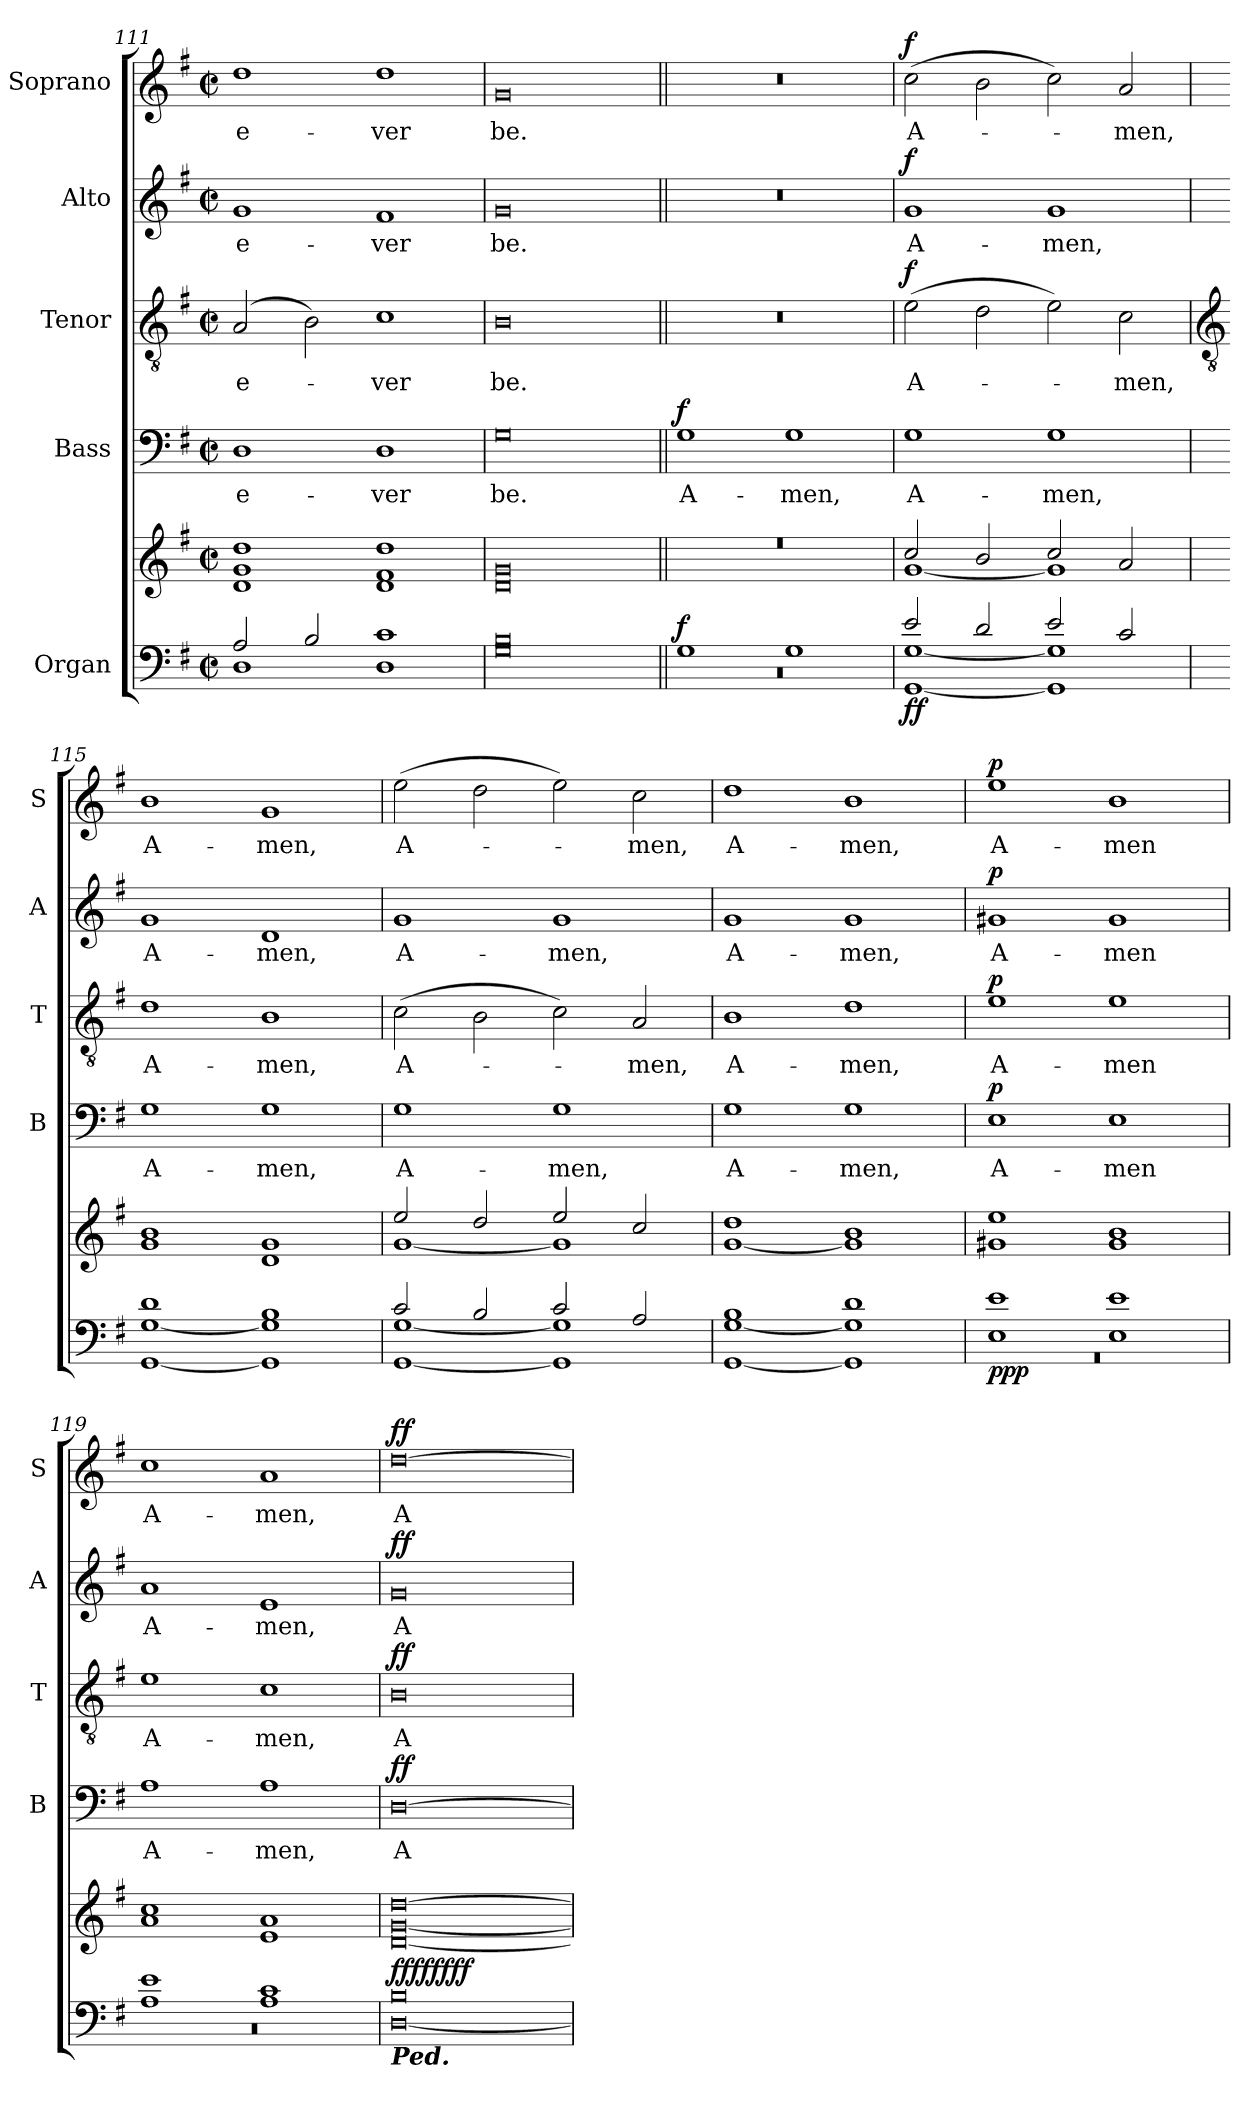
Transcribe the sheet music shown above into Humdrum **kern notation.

**kern	**kern	**dynam	**kern	**text	**dynam	**kern	**text	**dynam	**kern	**text	**dynam	**kern	**text	**dynam
*part5	*part5	*part5	*part4	*part4	*part4	*part3	*part3	*part3	*part2	*part2	*part2	*part1	*part1	*part1
*staff6	*staff5	*staff5/6	*staff4	*staff4	*staff4	*staff3	*staff3	*staff3	*staff2	*staff2	*staff2	*staff1	*staff1	*staff1
*I"Organ	*	*	*I"Bass	*	*	*I"Tenor	*	*	*I"Alto	*	*	*I"Soprano	*	*
*	*	*	*I'B	*	*	*I'T	*	*	*I'A	*	*	*I'S	*	*
*clefF4	*clefG2	*	*clefF4	*	*	*clefGv2	*	*	*clefG2	*	*	*clefG2	*	*
*k[f#]	*k[f#]	*	*k[f#]	*	*	*k[f#]	*	*	*k[f#]	*	*	*k[f#]	*	*
*G:	*G:	*	*G:	*	*	*G:	*	*	*G:	*	*	*G:	*	*
*M4/2	*M4/2	*	*M4/2	*	*	*M4/2	*	*	*M4/2	*	*	*M4/2	*	*
*met(c|)	*met(c|)	*	*met(c|)	*	*	*met(c|)	*	*	*met(c|)	*	*	*met(c|)	*	*
=111	=111	=111	=111	=111	=111	=111	=111	=111	=111	=111	=111	=111	=111	=111
*^	*^	*	*	*	*	*	*	*	*	*	*	*	*	*
!	!	!	!	!	!	!LO:LY:b	!	!	!LO:LY:b	!	!	!LO:LY:b	!	!	!LO:LY:b	!
2A/	1D\	1dd/	1d\ 1g\	.	1D	e-	.	(<2A	e-	.	1g	e-	.	1dd	e-	.
2B/	.	.	.	.	.	.	.	2B)	.	.	.	.	.	.	.	.
!	!	!	!	!	!	!LO:LY:b	!	!	!LO:LY:b	!	!	!LO:LY:b	!	!	!LO:LY:b	!
1c/	1D\	1dd/	1d\ 1f#\	.	1D	-ver	.	1c	ver	.	1f#	-ver	.	1dd	-ver	.
=112	=112	=112	=112	=112	=112	=112	=112	=112	=112	=112	=112	=112	=112	=112	=112	=112
!	!	!	!	!	!	!LO:LY:b	!	!	!LO:LY:b	!	!	!LO:LY:b	!	!	!LO:LY:b	!
0B/	0G\	0g/	0d\	.	0G	be.	.	0B	be.	.	0g	be.	.	0g	be.	.
=113||	=113||	=113||	=113||	=113||	=113||	=113||	=113||	=113||	=113||	=113||	=113||	=113||	=113||	=113||	=113||	=113||
!	!	!	!	!LO:DY:a=2	!	!LO:LY:b	!LO:DY:b	!	!	!	!	!	!	!	!	!
1G/	0r	0r	0ryy	f	1G	A-	f	0r	.	.	0r	.	.	0r	.	.
!	!	!	!	!	!	!LO:LY:b	!	!	!	!	!	!	!	!	!	!
1G/	.	.	.	.	1G	-men,	.	.	.	.	.	.	.	.	.	.
=114	=114	=114	=114	=114	=114	=114	=114	=114	=114	=114	=114	=114	=114	=114	=114	=114
!	!	!	!	!LO:DY:b=2	!	!LO:LY:b	!	!	!LO:LY:b	!	!	!LO:LY:b	!	!	!LO:LY:b	!
!	!	!	!	!LO:DY:n=1:b	!	!	!	!	!	!LO:DY:b	!	!	!LO:DY:b	!	!	!LO:DY:b
2e/	[1GG\ [1G\	2cc/	[1g\	f f	1G	A-	.	(>2e	A-	f	1g	A-	f	(>2cc	A-	f
2d/	.	2b/	.	.	.	.	.	2d	.	.	.	.	.	2b	.	.
!	!	!	!	!	!	!LO:LY:b	!	!	!	!	!	!LO:LY:b	!	!	!	!
2e/	1GG\] 1G\]	2cc/	1g\]	.	1G	-men,	.	2e)	.	.	1g	-men,	.	2cc)	.	.
!	!	!	!	!	!	!	!	!	!LO:LY:b	!	!	!	!	!	!LO:LY:b	!
2c/	.	2a/	.	.	.	.	.	2c	men,	.	.	.	.	2a	men,	.
!!LO:LB:g=z
=115	=115	=115	=115	=115	=115	=115	=115	=115	=115	=115	=115	=115	=115	=115	=115	=115
*	*	*	*	*	*	*	*	*clefGv2	*	*	*	*	*	*	*	*
!	!	!	!	!	!	!LO:LY:b	!	!	!LO:LY:b	!	!	!LO:LY:b	!	!	!LO:LY:b	!
1d/	[1GG\ [1G\	1b/	1g\	.	1G	A-	.	1d	A-	.	1g	A-	.	1b	A-	.
!	!	!	!	!	!	!LO:LY:b	!	!	!LO:LY:b	!	!	!LO:LY:b	!	!	!LO:LY:b	!
1B/	1GG\] 1G\]	1g/	1d\	.	1G	-men,	.	1B	-men,	.	1d	-men,	.	1g	-men,	.
=116	=116	=116	=116	=116	=116	=116	=116	=116	=116	=116	=116	=116	=116	=116	=116	=116
!	!	!	!	!	!	!LO:LY:b	!	!	!LO:LY:b	!	!	!LO:LY:b	!	!	!LO:LY:b	!
2c/	[1GG\ [1G\	2ee/	[1g\	.	1G	A-	.	(>2c	A-	.	1g	A-	.	(>2ee	A-	.
2B/	.	2dd/	.	.	.	.	.	2B	.	.	.	.	.	2dd	.	.
!	!	!	!	!	!	!LO:LY:b	!	!	!	!	!	!LO:LY:b	!	!	!	!
2c/	1GG\] 1G\]	2ee/	1g\]	.	1G	-men,	.	2c)	.	.	1g	-men,	.	2ee)	.	.
!	!	!	!	!	!	!	!	!	!LO:LY:b	!	!	!	!	!	!LO:LY:b	!
2A/	.	2cc/	.	.	.	.	.	2A	men,	.	.	.	.	2cc	men,	.
=117	=117	=117	=117	=117	=117	=117	=117	=117	=117	=117	=117	=117	=117	=117	=117	=117
!	!	!	!	!	!	!LO:LY:b	!	!	!LO:LY:b	!	!	!LO:LY:b	!	!	!LO:LY:b	!
1B/	[1GG\ [1G\	1dd/	[1g\	.	1G	A-	.	1B	A-	.	1g	A-	.	1dd	A-	.
!	!	!	!	!	!	!LO:LY:b	!	!	!LO:LY:b	!	!	!LO:LY:b	!	!	!LO:LY:b	!
1d/	1GG\] 1G\]	1b/	1g\]	.	1G	-men,	.	1d	-men,	.	1g	-men,	.	1b	-men,	.
=118	=118	=118	=118	=118	=118	=118	=118	=118	=118	=118	=118	=118	=118	=118	=118	=118
!	!	!	!	!LO:DY:b=2	!	!LO:LY:b	!	!	!LO:LY:b	!	!	!LO:LY:b	!	!	!LO:LY:b	!
!	!	!	!	!LO:DY:n=1:b	!	!	!	!	!	!	!	!	!	!	!	!
!	!	!	!	!LO:DY:n=2:b	!	!	!LO:DY:b	!	!	!LO:DY:b	!	!	!LO:DY:b	!	!	!LO:DY:b
1E/ 1e/	0r	1ee/	1g#X\	p p p	1E	A-	p	1e	A-	p	1g#X	A-	p	1ee	A-	p
!	!	!	!	!	!	!LO:LY:b	!	!	!LO:LY:b	!	!	!LO:LY:b	!	!	!LO:LY:b	!
1E/ 1e/	.	1b/	1g#\	.	1E	-men	.	1e	-men	.	1g#	-men	.	1b	-men	.
=119	=119	=119	=119	=119	=119	=119	=119	=119	=119	=119	=119	=119	=119	=119	=119	=119
!	!	!	!	!	!	!LO:LY:b	!	!	!LO:LY:b	!	!	!LO:LY:b	!	!	!LO:LY:b	!
1A/ 1e/	0r	1cc/	1a\	.	1A	A-	.	1e	A-	.	1a	A-	.	1cc	A-	.
!	!	!	!	!	!	!LO:LY:b	!	!	!LO:LY:b	!	!	!LO:LY:b	!	!	!LO:LY:b	!
1A/ 1c/	.	1a/	1e\	.	1A	-men,	.	1c	-men,	.	1e	-men,	.	1a	-men,	.
=120	=120	=120	=120	=120	=120	=120	=120	=120	=120	=120	=120	=120	=120	=120	=120	=120
!LO:TX:b:Bi:t=Ped.	!	!	!	!	!	!	!	!	!	!	!	!	!	!	!	!
!	!	!	!	!LO:DY:a=2	!	!LO:LY:b	!	!	!LO:LY:b	!	!	!LO:LY:b	!	!	!LO:LY:b	!
!	!	!	!	!LO:DY:n=1:b=2	!	!	!	!	!	!	!	!	!	!	!	!
!	!	!	!	!LO:DY:n=2:b	!	!	!	!	!	!	!	!	!	!	!	!
!	!	!	!	!LO:DY:n=3:b	!	!	!LO:DY:b	!	!	!LO:DY:b	!	!	!LO:DY:b	!	!	!LO:DY:b
0B/	[0D\	[0dd/	[0d\ [0g\	ff ff ff ff	[0D	A-	ff	0B	A-	ff	0g	A-	ff	[0dd	A-	ff
*v	*v	*	*	*	*	*	*	*	*	*	*	*	*	*	*	*
*	*v	*v	*	*	*	*	*	*	*	*	*	*	*	*	*
=	=	=	=	=	=	=	=	=	=	=	=	=	=	=
*-	*-	*-	*-	*-	*-	*-	*-	*-	*-	*-	*-	*-	*-	*-
